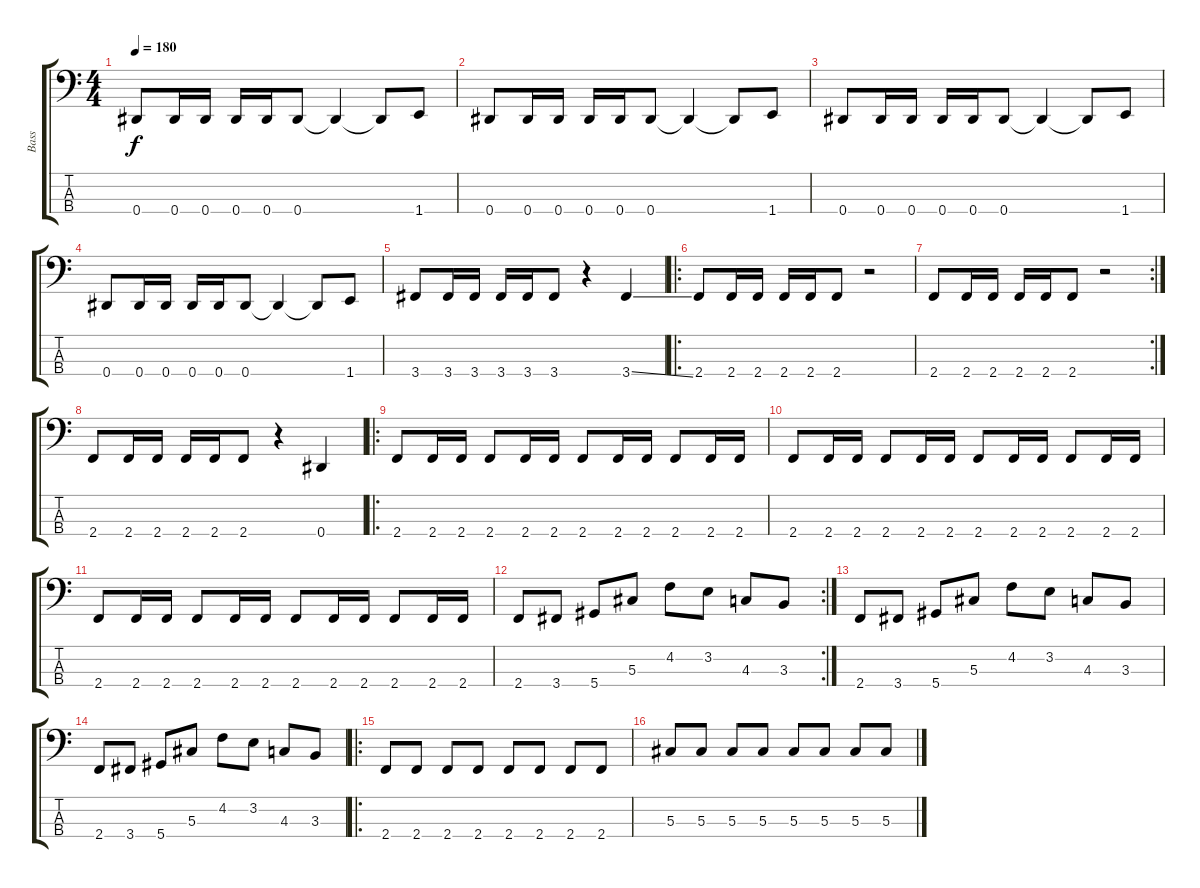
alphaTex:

\track ("Bass" "Bass") {instrument electricbasspick}
\staff {score tabs}
\tuning (Gb2 Db2 Ab1 Eb1) {hide}
\ts (4 4)
\tempo 180
\clef f4
\ks c
0.4.8{dy f instrument electricbasspick} 0.4.16 0.4.16 0.4.16 0.4.16 0.4.8 0.4{t}.4 0.4{t}.8 1.4.8 |
0.4.8 0.4.16 0.4.16 0.4.16 0.4.16 0.4.8 0.4{t}.4 0.4{t}.8 1.4.8 |
0.4.8 0.4.16 0.4.16 0.4.16 0.4.16 0.4.8 0.4{t}.4 0.4{t}.8 1.4.8 |
0.4.8 0.4.16 0.4.16 0.4.16 0.4.16 0.4.8 0.4{t}.4 0.4{t}.8 1.4.8 |
3.4.8 3.4.16 3.4.16 3.4.16 3.4.16 3.4.8 r.4 3.4{ss}.4 |
\ro
2.4.8 2.4.16 2.4.16 2.4.16 2.4.16 2.4.8 r.2 |
\rc 2
2.4.8 2.4.16 2.4.16 2.4.16 2.4.16 2.4.8 r.2 |
2.4.8 2.4.16 2.4.16 2.4.16 2.4.16 2.4.8 r.4 0.4.4 |
\ro
2.4.8 2.4.16 2.4.16 2.4.8 2.4.16 2.4.16 2.4.8 2.4.16 2.4.16 2.4.8 2.4.16 2.4.16 |
2.4.8 2.4.16 2.4.16 2.4.8 2.4.16 2.4.16 2.4.8 2.4.16 2.4.16 2.4.8 2.4.16 2.4.16 |
2.4.8 2.4.16 2.4.16 2.4.8 2.4.16 2.4.16 2.4.8 2.4.16 2.4.16 2.4.8 2.4.16 2.4.16 |
\rc 2
2.4.8 3.4.8 5.4.8 5.3.8 4.2.8 3.2.8 4.3.8 3.3.8 |
2.4.8 3.4.8 5.4.8 5.3.8 4.2.8 3.2.8 4.3.8 3.3.8 |
2.4.8 3.4.8 5.4.8 5.3.8 4.2.8 3.2.8 4.3.8 3.3.8 |
\ro
2.4.8 2.4.8 2.4.8 2.4.8 2.4.8 2.4.8 2.4.8 2.4.8 |
5.3.8 5.3.8 5.3.8 5.3.8 5.3.8 5.3.8 5.3.8 5.3.8
